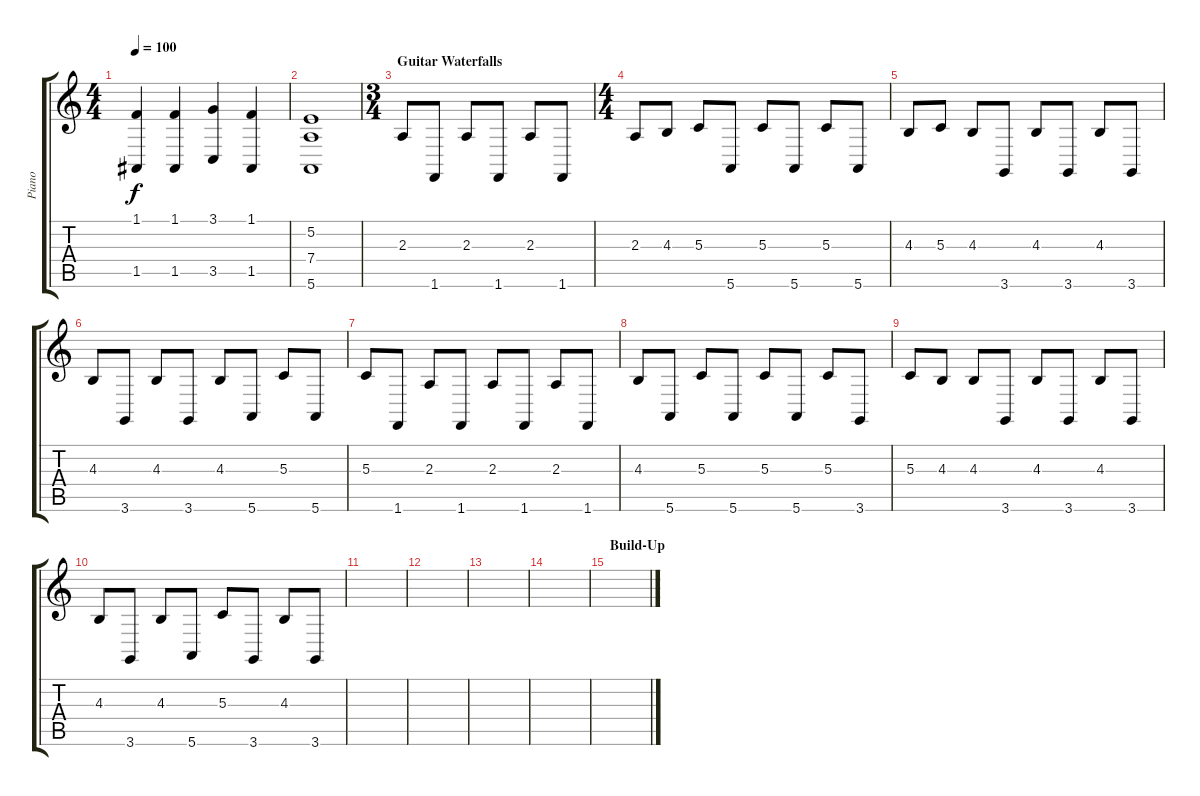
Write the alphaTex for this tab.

\track ("Piano" "Piano") {instrument acousticgrandpiano}
\staff {score tabs}
\tuning (E4 B3 G3 D3 A2 E2) {hide}
\ts (4 4)
\tempo 100
\clef g2
\ks c
(1.1 1.5).4{dy f} (1.1 1.5).4 (3.1 3.5).4 (1.1 1.5).4 |
(5.2 7.4 5.6).1 |
\ts (3 4)
\section ("" "Guitar Waterfalls")
2.3.8 1.6.8 2.3.8 1.6.8 2.3.8 1.6.8 |
\ts (4 4)
2.3.8 4.3.8 5.3.8 5.6.8 5.3.8 5.6.8 5.3.8 5.6.8 |
4.3.8 5.3.8 4.3.8 3.6.8 4.3.8 3.6.8 4.3.8 3.6.8 |
4.3.8 3.6.8 4.3.8 3.6.8 4.3.8 5.6.8 5.3.8 5.6.8 |
5.3.8 1.6.8 2.3.8 1.6.8 2.3.8 1.6.8 2.3.8 1.6.8 |
4.3.8 5.6.8 5.3.8 5.6.8 5.3.8 5.6.8 5.3.8 3.6.8 |
5.3.8 4.3.8 4.3.8 3.6.8 4.3.8 3.6.8 4.3.8 3.6.8 |
4.3.8 3.6.8 4.3.8 5.6.8 5.3.8 3.6.8 4.3.8 3.6.8 |
|
|
|
|
\section ("" "Build-Up")
